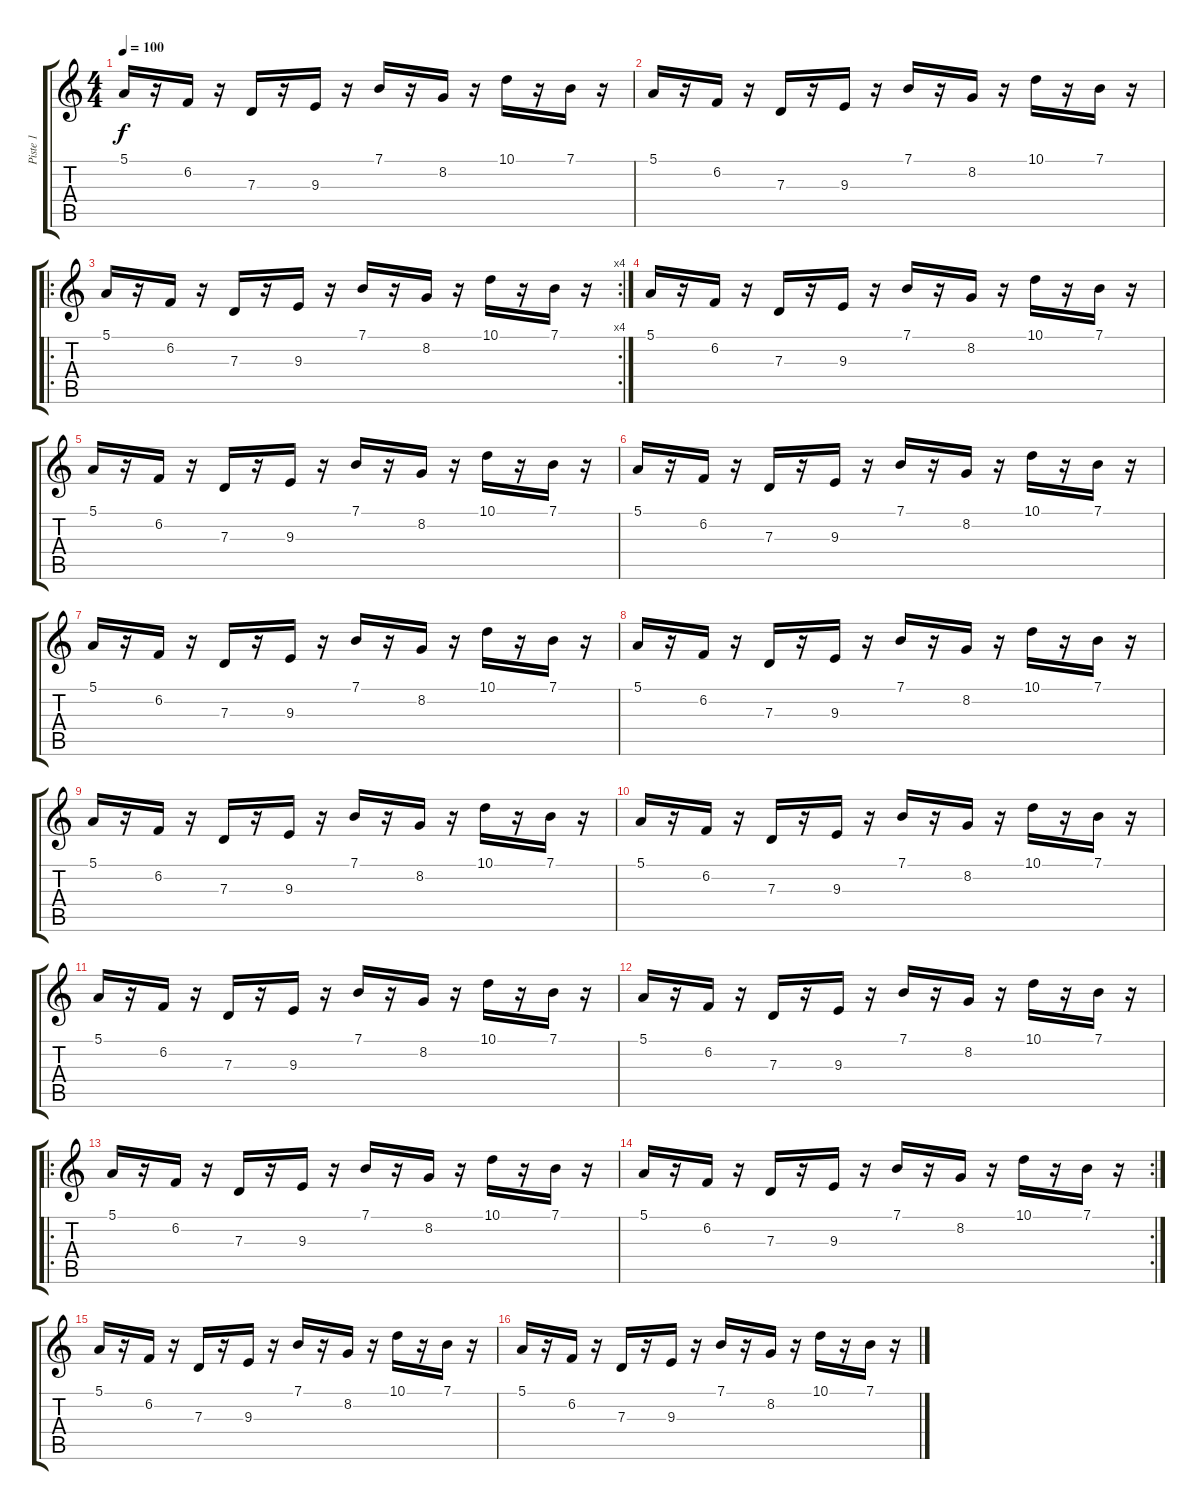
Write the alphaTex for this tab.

\track ("Piste 1" "Piste 1") {instrument acousticgrandpiano}
\staff {score tabs}
\tuning (E4 B3 G3 D3 A2 E2) {hide}
\ts (4 4)
\tempo 100
\clef g2
\ks c
5.1.16{dy f instrument acousticgrandpiano} r.16 6.2.16 r.16 7.3.16 r.16 9.3.16 r.16 7.1.16 r.16 8.2.16 r.16 10.1.16 r.16 7.1.16 r.16 |
5.1.16 r.16 6.2.16 r.16 7.3.16 r.16 9.3.16 r.16 7.1.16 r.16 8.2.16 r.16 10.1.16 r.16 7.1.16 r.16 |
\ro
\rc 4
5.1.16 r.16 6.2.16 r.16 7.3.16 r.16 9.3.16 r.16 7.1.16 r.16 8.2.16 r.16 10.1.16 r.16 7.1.16 r.16 |
5.1.16 r.16 6.2.16 r.16 7.3.16 r.16 9.3.16 r.16 7.1.16 r.16 8.2.16 r.16 10.1.16 r.16 7.1.16 r.16 |
5.1.16 r.16 6.2.16 r.16 7.3.16 r.16 9.3.16 r.16 7.1.16 r.16 8.2.16 r.16 10.1.16 r.16 7.1.16 r.16 |
5.1.16 r.16 6.2.16 r.16 7.3.16 r.16 9.3.16 r.16 7.1.16 r.16 8.2.16 r.16 10.1.16 r.16 7.1.16 r.16 |
5.1.16 r.16 6.2.16 r.16 7.3.16 r.16 9.3.16 r.16 7.1.16 r.16 8.2.16 r.16 10.1.16 r.16 7.1.16 r.16 |
5.1.16 r.16 6.2.16 r.16 7.3.16 r.16 9.3.16 r.16 7.1.16 r.16 8.2.16 r.16 10.1.16 r.16 7.1.16 r.16 |
5.1.16 r.16 6.2.16 r.16 7.3.16 r.16 9.3.16 r.16 7.1.16 r.16 8.2.16 r.16 10.1.16 r.16 7.1.16 r.16 |
5.1.16 r.16 6.2.16 r.16 7.3.16 r.16 9.3.16 r.16 7.1.16 r.16 8.2.16 r.16 10.1.16 r.16 7.1.16 r.16 |
5.1.16 r.16 6.2.16 r.16 7.3.16 r.16 9.3.16 r.16 7.1.16 r.16 8.2.16 r.16 10.1.16 r.16 7.1.16 r.16 |
5.1.16 r.16 6.2.16 r.16 7.3.16 r.16 9.3.16 r.16 7.1.16 r.16 8.2.16 r.16 10.1.16 r.16 7.1.16 r.16 |
\ro
5.1.16 r.16 6.2.16 r.16 7.3.16 r.16 9.3.16 r.16 7.1.16 r.16 8.2.16 r.16 10.1.16 r.16 7.1.16 r.16 |
\rc 2
5.1.16 r.16 6.2.16 r.16 7.3.16 r.16 9.3.16 r.16 7.1.16 r.16 8.2.16 r.16 10.1.16 r.16 7.1.16 r.16 |
5.1.16 r.16 6.2.16 r.16 7.3.16 r.16 9.3.16 r.16 7.1.16 r.16 8.2.16 r.16 10.1.16 r.16 7.1.16 r.16 |
5.1.16 r.16 6.2.16 r.16 7.3.16 r.16 9.3.16 r.16 7.1.16 r.16 8.2.16 r.16 10.1.16 r.16 7.1.16 r.16
